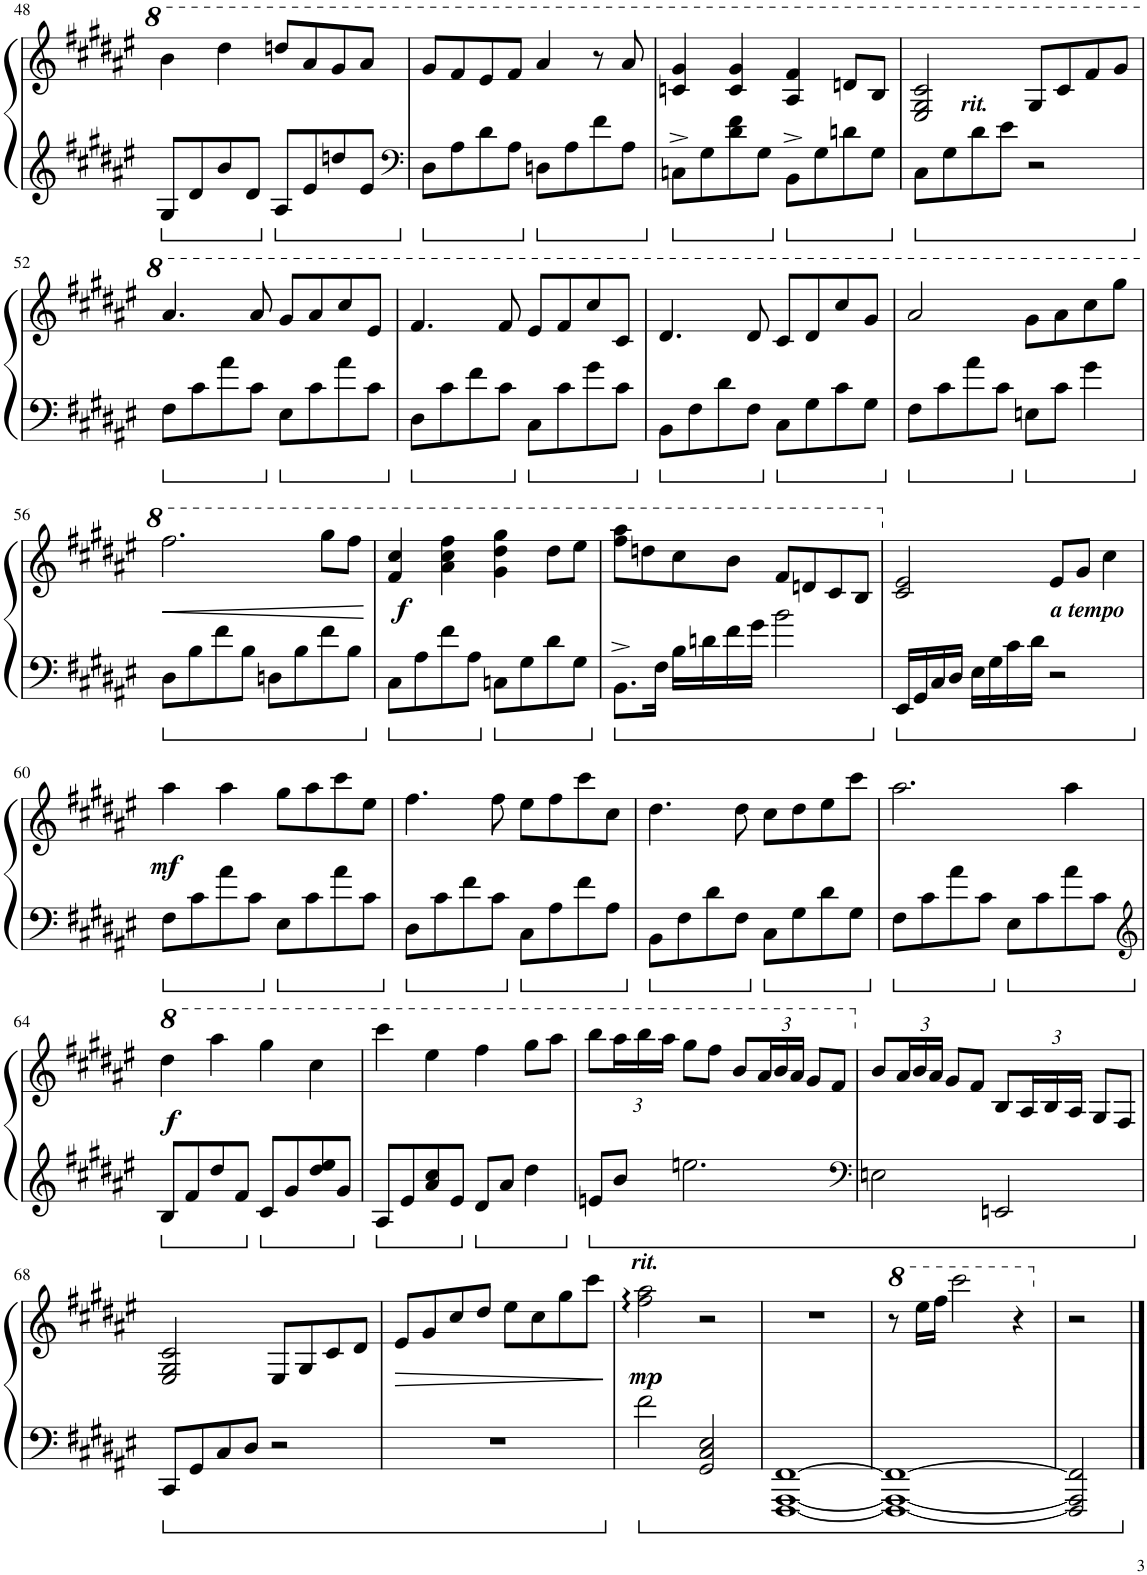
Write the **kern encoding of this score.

**kern	**kern	**dynam
*part1	*part1	*part1
*staff2	*staff1	*staff1/2
*I"Piano	*	*
*I'Pno.	*	*
!!LO:PB:g=z
*clefG2	*clefG2	*
*k[f#c#g#d#a#e#]	*k[f#c#g#d#a#e#]	*
*M4/4	*M4/4	*
=48	=48	=48
8G#/L	4bb\	.
8d#/	.	.
8b/	4ddd#\	.
8d#/J	.	.
8A#/L	8dddn/L	.
8e#/	8aa#/	.
8ddn/	8gg#/	.
8e#/J	8aa#/J	.
=49	=49	=49
*clefF4	*	*
8D#\L	8gg#/L	.
8A#\	8ff#/	.
8d#\	8ee#/	.
8A#\J	8ff#/J	.
8Dn\L	4aa#/	.
8A#\	.	.
8f#\	8r	.
8A#\J	8aa#/	.
=50	=50	=50
8Cn^\L	4ccn/ 4gg#/	.
8G#\	.	.
8d#\ 8f#\	4cc/ 4gg#/	.
8G#\J	.	.
8BB^\L	4a#/ 4ff#/	.
8G#\	.	.
8dn\	8ddn/L	.
8G#\J	8b/J	.
=51	=51	=51
*	*^	*
8C#\L	2e#/ 2g#/ 2cc#/	4ryy	.
8G#\	.	.	.
!	!	!LO:TX:b:Bi:t=rit.	!
8d#\	.	2.ryy	.
8e#\J	.	.	.
2r	8g#/L	.	.
.	8cc#/	.	.
.	8ff#/	.	.
.	8gg#/J	.	.
*	*v	*v	*
!!LO:LB:g=z
=52	=52	=52
8F#\L	4.aa#/	.
8c#\	.	.
8a#\	.	.
8c#\J	8aa#/	.
8E#\L	8gg#/L	.
8c#\	8aa#/	.
8a#\	8ccc#/	.
8c#\J	8ee#/J	.
=53	=53	=53
8D#\L	4.ff#/	.
8c#\	.	.
8f#\	.	.
8c#\J	8ff#/	.
8C#\L	8ee#/L	.
8c#\	8ff#/	.
8g#\	8ccc#/	.
8c#\J	8cc#/J	.
=54	=54	=54
8BB\L	4.dd#/	.
8F#\	.	.
8d#\	.	.
8F#\J	8dd#/	.
8C#\L	8cc#/L	.
8G#\	8dd#/	.
8c#\	8ccc#/	.
8G#\J	8gg#/J	.
=55	=55	=55
8F#\L	2aa#/	.
8c#\	.	.
8a#\	.	.
8c#\J	.	.
8En\L	8gg#\L	.
8c#\J	8aa#\	.
4g#\	8ccc#\	.
.	8ggg#\J	.
!!LO:LB:g=z
=56	=56	=56
!	!	!LO:HP:b
8D#\L	2.fff#\	<
8B\	.	.
8f#\	.	.
8B\J	.	.
8Dn\L	.	.
8B\	.	.
8f#\	8ggg#\L	.
8B\J	8fff#\J	.
.	.	[
=57	=57	=57
!	!	!LO:DY:b
8C#\L	4ff#/ 4ccc#/	f
8A#\	.	.
8f#\	4aa#\ 4ccc#\ 4fff#\	.
8A#\J	.	.
8Cn\L	4gg#\ 4ddd#\ 4ggg#\	.
8G#\	.	.
8d#\	8ddd#\L	.
8G#\J	8eee#\J	.
=58	=58	=58
8.BB^\L	8fff#\ 8aaa#\L	.
.	8dddn\	.
16F#\Jk	.	.
16B\LL	8ccc#\	.
16dn\	.	.
16f#\	8bb\J	.
16g#\JJ	.	.
2b\	8ff#/L	.
.	8ddn/	.
.	8cc#/	.
.	8b/J	.
=59	=59	=59
16EE#/LL	2c#/ 2e#/	.
16GG#/	.	.
16C#/	.	.
16D#/JJ	.	.
16E#\LL	.	.
16G#\	.	.
16c#\	.	.
16d#\JJ	.	.
!	!LO:TX:b:Bi:t=a tempo	!
2r	8e#/L	.
.	8g#/J	.
.	4cc#\	.
!!LO:LB:g=z
=60	=60	=60
!	!	!LO:DY:b
8F#\L	4aa#\	mf
8c#\	.	.
8a#\	4aa#\	.
8c#\J	.	.
8E#\L	8gg#\L	.
8c#\	8aa#\	.
8a#\	8ccc#\	.
8c#\J	8ee#\J	.
=61	=61	=61
8D#\L	4.ff#\	.
8c#\	.	.
8f#\	.	.
8c#\J	8ff#\	.
8C#\L	8ee#\L	.
8A#\	8ff#\	.
8f#\	8ccc#\	.
8A#\J	8cc#\J	.
=62	=62	=62
8BB\L	4.dd#\	.
8F#\	.	.
8d#\	.	.
8F#\J	8dd#\	.
8C#\L	8cc#\L	.
8G#\	8dd#\	.
8d#\	8ee#\	.
8G#\J	8ccc#\J	.
=63	=63	=63
8F#\L	2.aa#\	.
8c#\	.	.
8a#\	.	.
8c#\J	.	.
8E#\L	.	.
8c#\	.	.
8a#\	4aa#\	.
8c#\J	.	.
!!LO:LB:g=z
=64	=64	=64
*clefG2	*	*
*	*8va	*
!	!	!LO:DY:b
8B/L	4ddd#\	f
8f#/	.	.
8dd#/	4aaa#\	.
8f#/J	.	.
8c#/L	4ggg#\	.
8g#/	.	.
8dd#/ 8ee#/	4ccc#\	.
8g#/J	.	.
=65	=65	=65
8A#/L	4cccc#\	.
8e#/	.	.
8a#/ 8cc#/	4eee#\	.
8e#/J	.	.
8d#/L	4fff#\	.
8a#/J	.	.
4dd#\	8ggg#\L	.
.	8aaa#\J	.
=66	=66	=66
8en/L	8bbb\L	.
*	*Xbrackettup	*
8b/J	24aaa#\L	.
.	24bbb\	.
.	24aaa#\JJ	.
2.een\	8ggg#\L	.
.	8fff#\J	.
.	8bb/L	.
.	24aa#/L	.
.	24bb/	.
.	24aa#/JJ	.
.	8gg#/L	.
.	8ff#/J	.
=67	=67	=67
*clefF4	*	*
*	*X8va	*
2En\	8b/L	.
.	24a#/L	.
.	24b/	.
.	24a#/JJ	.
.	8g#/L	.
.	8f#/J	.
2EEn/	8B/L	.
.	24A#/L	.
.	24B/	.
.	24A#/JJ	.
.	8G#/L	.
.	8F#/J	.
!!LO:LB:g=z
=68	=68	=68
8CC#/L	2E#/ 2G#/ 2c#/	.
8GG#/	.	.
8C#/	.	.
8D#/J	.	.
2r	8E#/L	.
.	8G#/	.
.	8c#/	.
.	8d#/J	.
=69	=69	=69
!	!	!LO:HP:b
1r	8e#/L	>
.	8g#/	.
.	8cc#/	.
.	8dd#/J	.
.	8ee#\L	.
.	8cc#\	.
.	8gg#\	.
.	8ccc#\J	.
.	.	]
=70	=70	=70
!	!LO:TX:a:Bi:t=rit.	!
!	!	!LO:DY:b
2f#\	2ff#\ 2aa#\	mp
2GG#/ 2C#/ 2E#/	2r	.
=71	=71	=71
[1FFF# [1AAA# [1FF#	1r	.
=72	=72	=72
*	*8va	*
1FFF#_ 1AAA#_ 1FF#_	8r	.
.	16eee#\LL	.
.	16fff#\JJ	.
.	2cccc#\	.
.	4r	.
=73	=73	=73
*	*X8va	*
2FFF#/] 2AAA#/] 2FF#/]	2r	.
==	==	==
*-	*-	*-
